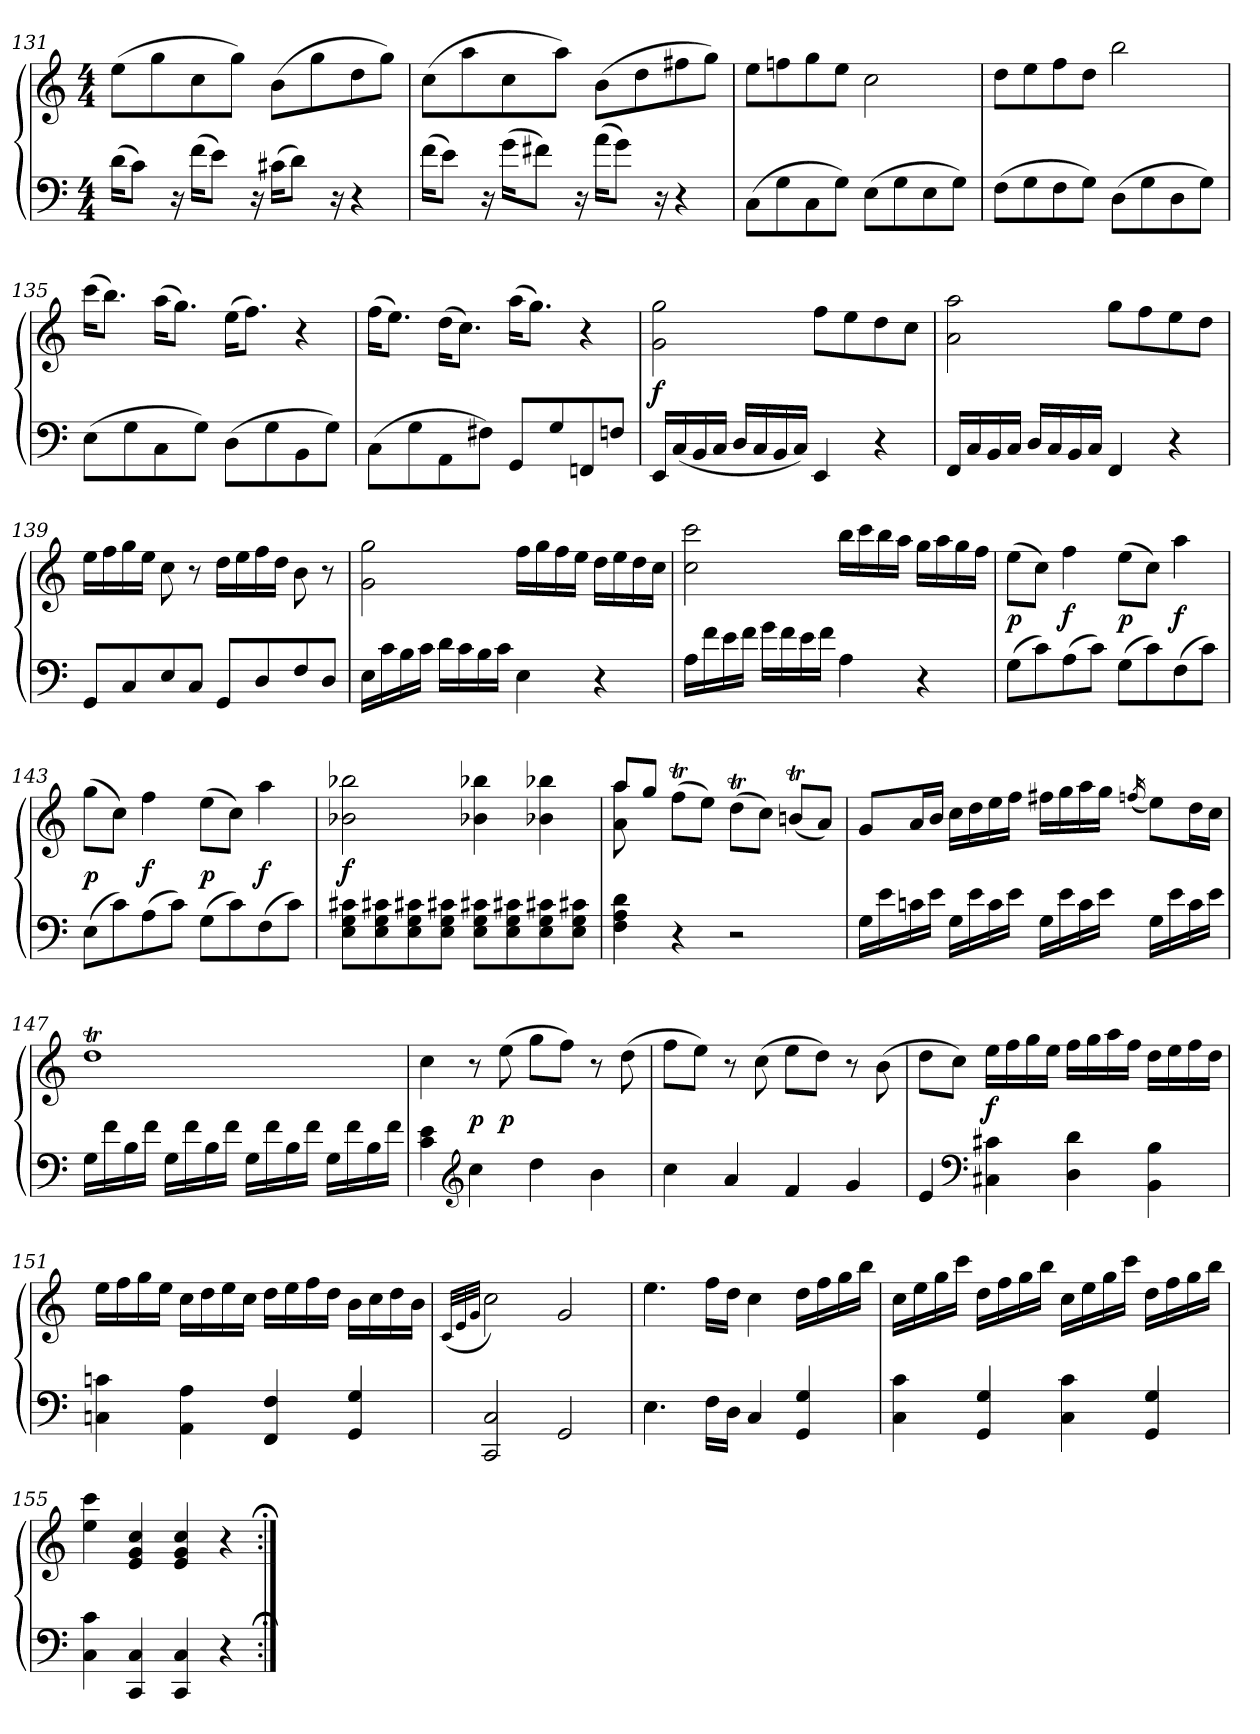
**kern	**kern	**dynam
*part1	*part1	*part1
*staff2	*staff1	*staff1/2
*clefF4	*clefG2	*
*k[]	*k[]	*
*M4/4	*M4/4	*
=131	=131	=131
(16dKL	(8eeL	.
8cJ)	.	.
.	8gg	.
16r	.	.
(16fKL	8cc	.
8eJ)	.	.
.	8ggJ)	.
16r	.	.
(16c#XKL	(8bL	.
8dJ)	.	.
.	8gg	.
16r	.	.
4r	8dd	.
.	8ggJ)	.
=132	=132	=132
(16fKL	(8ccL	.
8eJ)	.	.
.	8aa	.
16r	.	.
(16gKL	8cc	.
8f#XJ)	.	.
.	8aaJ)	.
16r	.	.
(16aKL	(8bL	.
8gJ)	.	.
.	8dd	.
16r	.	.
4r	8ff#X	.
.	8ggJ)	.
!!LO:PB:g=z
=133	=133	=133
(8CL	8eeL	.
8G	8ffn	.
8C	8gg	.
8GJ)	8eeJ	.
(8EL	2cc	.
8G	.	.
8E	.	.
8GJ)	.	.
=134	=134	=134
(8FL	8ddL	.
8G	8ee	.
8F	8ff	.
8GJ)	8ddJ	.
(8DL	2bb	.
8G	.	.
8D	.	.
8GJ)	.	.
=135	=135	=135
(8EL	(16cccKL	.
.	8.bbJ)	.
8G	.	.
8C	(16aaKL	.
.	8.ggJ)	.
8GJ)	.	.
(8DL	(16eeKL	.
.	8.ffJ)	.
8G	.	.
8BB	4r	.
8GJ)	.	.
=136	=136	=136
(8CL	(16ffKL	.
.	8.eeJ)	.
8G	.	.
8AA	(16ddKL	.
.	8.ccJ)	.
8F#XJ)	.	.
8GGL	(16aaKL	.
.	8.ggJ)	.
8G	.	.
8FFn	4r	.
8FnJ	.	.
!!LO:LB:g=z
=137	=137	=137
16EELL	2gg 2g	f
(16C	.	.
16BB	.	.
16CJJ	.	.
16DLL	.	.
16C	.	.
16BB	.	.
16CJJ)	.	.
4EE	8ffL	.
.	8ee	.
4r	8dd	.
.	8ccJ	.
=138	=138	=138
16FFLL	2aa 2a	.
16C	.	.
16BB	.	.
16CJJ	.	.
16DLL	.	.
16C	.	.
16BB	.	.
16CJJ	.	.
4FF	8ggL	.
.	8ff	.
4r	8ee	.
.	8ddJ	.
=139	=139	=139
8GGL	16eeLL	.
.	16ff	.
8C	16gg	.
.	16eeJJ	.
8E	8cc	.
8CJ	8r	.
8GGL	16ddLL	.
.	16ee	.
8D	16ff	.
.	16ddJJ	.
8F	8b	.
8DJ	8r	.
=140	=140	=140
16ELL	2gg 2g	.
16c	.	.
16B	.	.
16cJJ	.	.
16dLL	.	.
16c	.	.
16B	.	.
16cJJ	.	.
4E	16ffLL	.
.	16gg	.
.	16ff	.
.	16eeJJ	.
4r	16ddLL	.
.	16ee	.
.	16dd	.
.	16ccJJ	.
!!LO:LB:g=z
=141	=141	=141
16ALL	2ccc 2cc	.
16f	.	.
16e	.	.
16fJJ	.	.
16gLL	.	.
16f	.	.
16e	.	.
16fJJ	.	.
4A	16bbLL	.
.	16ccc	.
.	16bb	.
.	16aaJJ	.
4r	16ggLL	.
.	16aa	.
.	16gg	.
.	16ffJJ	.
=142	=142	=142
(8GL	(8eeL	p
8c)	8ccJ)	.
(8A	4ff	f
8cJ)	.	.
(8GL	(8eeL	p
8c)	8ccJ)	.
(8F	4aa	f
8cJ)	.	.
=143	=143	=143
(8EL	(8ggL	p
8c)	8ccJ)	.
(8A	4ff	f
8cJ)	.	.
(8GL	(8eeL	p
8c)	8ccJ)	.
(8F	4aa	f
8cJ)	.	.
=144	=144	=144
8c#X 8G 8EL	2bb-X 2b-X	f
8c#X 8G 8E	.	.
8c#X 8G 8E	.	.
8c#X 8G 8EJ	.	.
8c#X 8G 8EL	4bb-X 4b-X	.
8c#X 8G 8E	.	.
8c#X 8G 8E	4bb-X 4b-X	.
8c#X 8G 8EJ	.	.
!!LO:LB:g=z
=145	=145	=145
*	*^	*
4d 4A 4F	8aaL	8aa 8a	.
.	8ggJ	2..ryy	.
4r	(8ffTL	.	.
.	8eeJ)	.	.
2r	(8ddTL	.	.
.	8ccJ)	.	.
.	(8bntL	.	.
.	8aJ)	.	.
*	*v	*v	*
=146	=146	=146
16GLL	8gL	.
16e	.	.
16cn	16aL	.
16eJJ	16bJJ	.
16GLL	16ccLL	.
16e	16dd	.
16c	16ee	.
16eJJ	16ffJJ	.
16GLL	16ff#XLL	.
16e	16gg	.
16c	16aa	.
16eJJ	16ggJJ	.
.	(16qff/	.
16GLL	8eeL)	.
16e	.	.
16c	16ddL	.
16eJJ	16ccJJ	.
=147	=147	=147
16GLL	1ddT	.
16f	.	.
16B	.	.
16fJJ	.	.
16GLL	.	.
16f	.	.
16B	.	.
16fJJ	.	.
16GLL	.	.
16f	.	.
16B	.	.
16fJJ	.	.
16GLL	.	.
16f	.	.
16B	.	.
16fJJ	.	.
!!LO:LB:g=z
=148	=148	=148
4e 4c	4cc	.
*clefG2	*	*
4cc	8r	p
.	(8ee	p
4dd	8ggL	.
.	8ffJ)	.
4b	8r	.
.	(8dd	.
=149	=149	=149
4cc	8ffL	.
.	8eeJ)	.
4a	8r	.
.	(8cc	.
4f	8eeL	.
.	8ddJ)	.
4g	8r	.
.	(8b	.
=150	=150	=150
4e	8ddL	.
.	8ccJ)	.
*clefF4	*	*
4c#X 4C#X	16eeLL	f
.	16ff	.
.	16gg	.
.	16eeJJ	.
4d 4D	16ffLL	.
.	16gg	.
.	16aa	.
.	16ffJJ	.
4B 4BB	16ddLL	.
.	16ee	.
.	16ff	.
.	16ddJJ	.
=151	=151	=151
4cn 4Cn	16eeLL	.
.	16ff	.
.	16gg	.
.	16eeJJ	.
4A 4AA	16ccLL	.
.	16dd	.
.	16ee	.
.	16ccJJ	.
4F 4FF	16ddLL	.
.	16ee	.
.	16ff	.
.	16ddJJ	.
4G 4GG	16bLL	.
.	16cc	.
.	16dd	.
.	16bJJ	.
!!LO:LB:g=z
=152	=152	=152
.	(32qc/LLL	.
.	32qe/	.
.	32qg/JJJ	.
2C 2CC	2cc)	.
2GG	2g	.
=153	=153	=153
4.E	4.ee	.
16FLL	16ffLL	.
16DJJ	16ddJJ	.
4C	4cc	.
4G 4GG	16ddLL	.
.	16ff	.
.	16gg	.
.	16bbJJ	.
=154	=154	=154
4c 4C	16ccLL	.
.	16ee	.
.	16gg	.
.	16cccJJ	.
4G 4GG	16ddLL	.
.	16ff	.
.	16gg	.
.	16bbJJ	.
4c 4C	16ccLL	.
.	16ee	.
.	16gg	.
.	16cccJJ	.
4G 4GG	16ddLL	.
.	16ff	.
.	16gg	.
.	16bbJJ	.
=155	=155	=155
4c 4C	4ccc 4ee	.
4C 4CC	4cc 4g 4e	.
4C 4CC	4cc 4g 4e	.
4r	4r	.
=:|!;	=:|!;	=:|!;
*-	*-	*-
